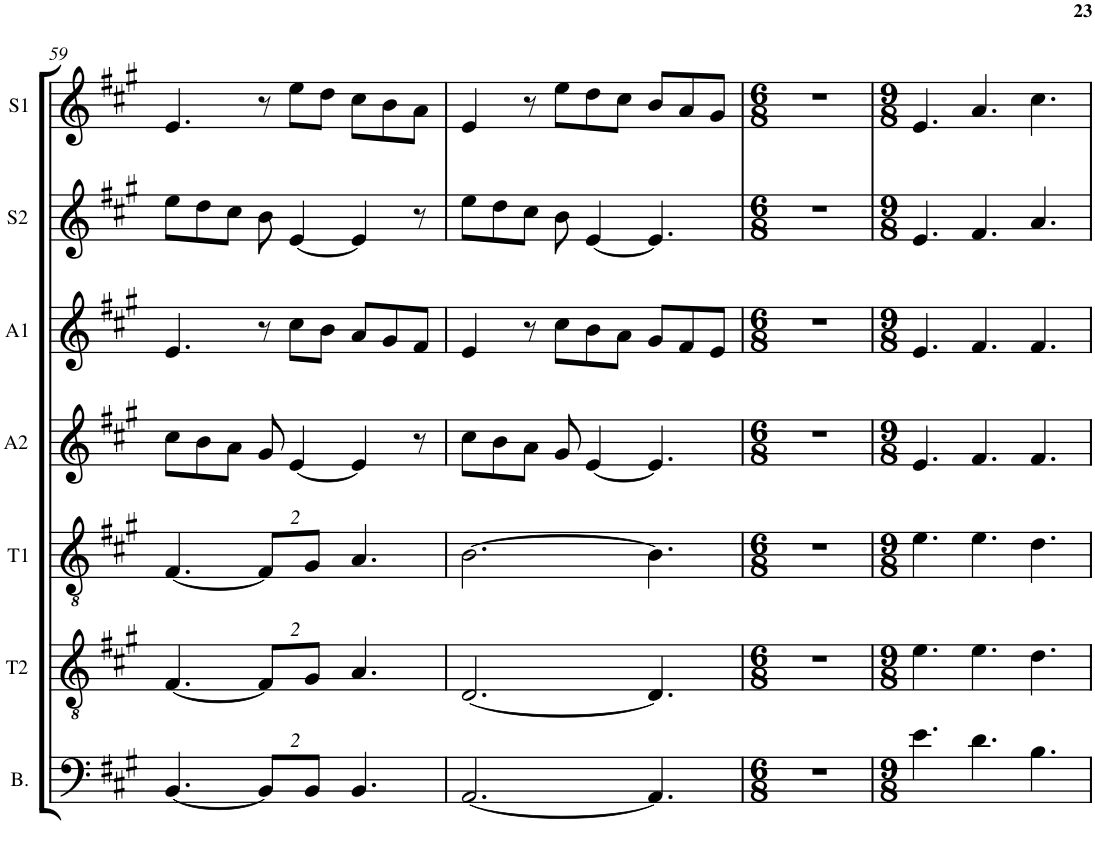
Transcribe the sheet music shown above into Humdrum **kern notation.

**kern	**kern	**kern	**kern	**kern	**kern	**kern
*part7	*part6	*part5	*part4	*part3	*part2	*part1
*staff7	*staff6	*staff5	*staff4	*staff3	*staff2	*staff1
*I"Bass	*I"Ten. 2	*I"Ten. 1	*I"Alto 2	*I"Alto 1	*I"Sop. 2	*I"Sop. 1
*I'B.	*I'T2	*I'T1	*I'A2	*I'A1	*I'S2	*I'S1
!!LO:PB:g=z
*clefF4	*clefGv2	*clefGv2	*clefG2	*clefG2	*clefG2	*clefG2
*k[f#c#g#]	*k[f#c#g#]	*k[f#c#g#]	*k[f#c#g#]	*k[f#c#g#]	*k[f#c#g#]	*k[f#c#g#]
*A:	*A:	*A:	*A:	*A:	*A:	*A:
*M9/8	*M9/8	*M9/8	*M9/8	*M9/8	*M9/8	*M9/8
=59	=59	=59	=59	=59	=59	=59
[4.BB/	[4.F#/	[4.F#/	8cc#\L	4.e/	8ee\L	4.e/
.	.	.	8b\	.	8dd\	.
.	.	.	8a\J	.	8cc#\J	.
*Xbrackettup	*Xbrackettup	*Xbrackettup	*	*	*	*
16%3BB/L]	16%3F#/L]	16%3F#/L]	8g#/	8r	8b\	8r
.	.	.	[4e/	8cc#\L	[4e/	8ee\L
16%3BB/J	16%3G#/J	16%3G#/J	.	.	.	.
.	.	.	.	8b\J	.	8dd\J
4.BB/	4.A/	4.A/	4e/]	8a/L	4e/]	8cc#\L
.	.	.	.	8g#/	.	8b\
.	.	.	8r	8f#/J	8r	8a\J
=60	=60	=60	=60	=60	=60	=60
[2.AA/	[2.D/	[2.B\	8cc#\L	4e/	8ee\L	4e/
.	.	.	8b\	.	8dd\	.
.	.	.	8a\J	8r	8cc#\J	8r
.	.	.	8g#/	8cc#\L	8b\	8ee\L
.	.	.	[4e/	8b\	[4e/	8dd\
.	.	.	.	8a\J	.	8cc#\J
4.AA/]	4.D/]	4.B\]	4.e/]	8g#/L	4.e/]	8b/L
.	.	.	.	8f#/	.	8a/
.	.	.	.	8e/J	.	8g#/J
=61	=61	=61	=61	=61	=61	=61
*M6/8	*M6/8	*M6/8	*M6/8	*M6/8	*M6/8	*M6/8
2.r	2.r	2.r	2.r	2.r	2.r	2.r
=62	=62	=62	=62	=62	=62	=62
*M9/8	*M9/8	*M9/8	*M9/8	*M9/8	*M9/8	*M9/8
4.e\	4.e\	4.e\	4.e/	4.e/	4.e/	4.e/
4.d\	4.e\	4.e\	4.f#/	4.f#/	4.f#/	4.a/
4.B\	4.d\	4.d\	4.f#/	4.f#/	4.a/	4.cc#\
=	=	=	=	=	=	=
*-	*-	*-	*-	*-	*-	*-
